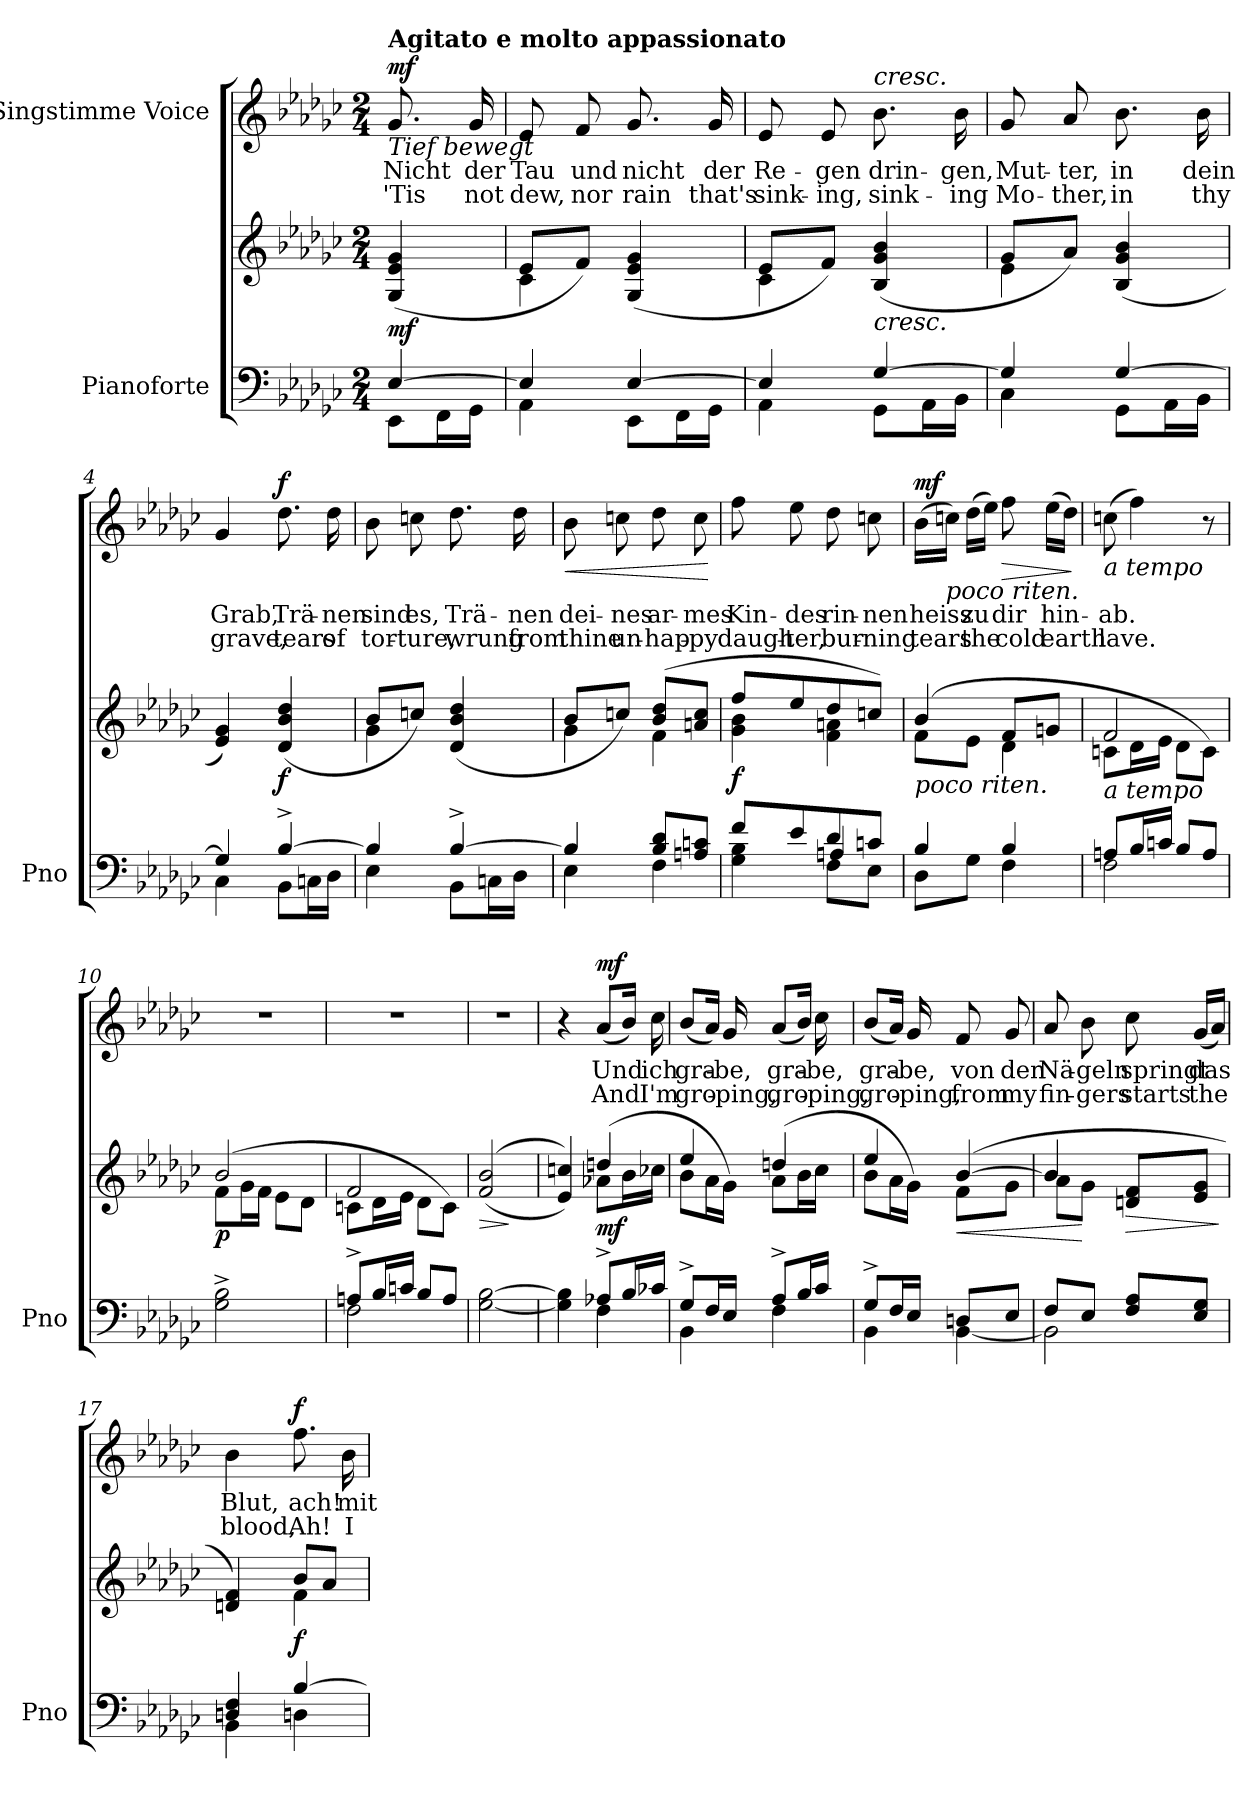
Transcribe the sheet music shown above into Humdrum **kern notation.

**kern	**kern	**dynam	**kern	**text	**text	**dynam
*part2	*part2	*part2	*part1	*part1	*part1	*part1
*staff3	*staff2	*staff2/3	*staff1	*staff1	*staff1	*staff1
*I"Pianoforte	*	*	*I"Singstimme Voice	*	*	*
*I'Pno	*	*	*	*	*	*
*clefF4	*clefG2	*	*clefG2	*	*	*
*k[b-e-a-d-g-c-]	*k[b-e-a-d-g-c-]	*	*k[b-e-a-d-g-c-]	*	*	*
*M2/4	*M2/4	*	*M2/4	*	*	*
=	=	=	=	=	=	=
*^	*	*	*	*	*	*
!	!	!	!	!LO:TX:a:B:t=Agitato e molto appassionato	!	!	!
!	!	!	!	!LO:TX:b:i:t=Tief bewegt	!	!	!
!	!	!	!LO:DY:b	!	!LO:LY:b	!LO:LY:b	!LO:DY:a
[4E-/	8EE-\L	(4G-/ 4e-/ 4g-/	mf	8.g-/	Nicht	'Tis	mf
.	16FF\L	.	.	.	.	.	.
!	!	!	!	!	!LO:LY:b	!LO:LY:b	!
.	16GG-\JJ	.	.	16g-/	der	not	.
=1	=1	=1	=1	=1	=1	=1	=1
*	*	*^	*	*	*	*	*
!	!	!	!	!	!	!LO:LY:b	!LO:LY:b	!
4E-/]	4AA-\	8e-/L	4c-\	.	8e-/	Tau	dew,	.
!	!	!	!	!	!	!LO:LY:b	!LO:LY:b	!
.	.	8f/J)	.	.	8f/	und	nor	.
!	!	!	!	!	!	!LO:LY:b	!LO:LY:b	!
[4E-/	8EE-\L	(4G-/ 4e-/ 4g-/	4ryy	.	8.g-/	nicht	rain	.
.	16FF\L	.	.	.	.	.	.	.
!	!	!	!	!	!	!LO:LY:b	!LO:LY:b	!
.	16GG-\JJ	.	.	.	16g-/	der	that's	.
=2	=2	=2	=2	=2	=2	=2	=2	=2
!	!	!	!	!	!	!LO:LY:b	!LO:LY:b	!
4E-/]	4AA-\	8e-/L	4c-\	.	8e-/	Re-	sink-	.
!	!	!	!	!	!	!LO:LY:b	!LO:LY:b	!
.	.	8f/J)	.	.	8e-/	-gen	-ing,	.
!	!	!	!	!	!LO:TX:a:i:t=cresc.	!	!	!
!	!	!LO:TX:b:i:t=cresc.	!	!	!	!	!	!
!	!	!	!	!	!	!LO:LY:b	!LO:LY:b	!
[4G-/	8GG-\L	(4B-/ 4g-/ 4b-/	4ryy	.	8.b-\	drin-	sink-	.
.	16AA-\L	.	.	.	.	.	.	.
!	!	!	!	!	!	!LO:LY:b	!LO:LY:b	!
.	16BB-\JJ	.	.	.	16b-\	-gen,	-ing	.
=3	=3	=3	=3	=3	=3	=3	=3	=3
!	!	!	!	!	!	!LO:LY:b	!LO:LY:b	!
4G-/]	4C-\	8g-/L	4e-\	.	8g-/	Mut-	Mo-	.
!	!	!	!	!	!	!LO:LY:b	!LO:LY:b	!
.	.	8a-/J)	.	.	8a-/	-ter,	-ther,	.
!	!	!	!	!	!	!LO:LY:b	!LO:LY:b	!
[4G-/	8GG-\L	(4B-/ 4g-/ 4b-/	4ryy	.	8.b-\	in	in	.
.	16AA-\L	.	.	.	.	.	.	.
!	!	!	!	!	!	!LO:LY:b	!LO:LY:b	!
.	16BB-\JJ	.	.	.	16b-\	dein	thy	.
*	*	*v	*v	*	*	*	*	*
!!LO:LB:g=z
=4	=4	=4	=4	=4	=4	=4	=4
!	!	!	!	!	!LO:LY:b	!LO:LY:b	!
4G-/]	4C-\	4e-/ 4g-/)	.	4g-/	Grab,	grave,	.
!	!	!	!LO:DY:b	!	!LO:LY:b	!LO:LY:b	!LO:DY:a
[4B-^/	8BB-\L	(>4d-/ 4b-/ 4dd-/	f	8.dd-\	Trä-	tears	f
.	16Cn\L	.	.	.	.	.	.
!	!	!	!	!	!LO:LY:b	!LO:LY:b	!
.	16D-\JJ	.	.	16dd-\	-nen	of	.
=5	=5	=5	=5	=5	=5	=5	=5
*	*	*^	*	*	*	*	*
!	!	!	!	!	!	!LO:LY:b	!LO:LY:b	!
4B-/]	4E-\	8b-/L	4g-\	.	8b-\	sind	tor-	.
!	!	!	!	!	!	!LO:LY:b	!LO:LY:b	!
.	.	8ccn/J)	.	.	8ccn\	es,	-ture,	.
!	!	!	!	!	!	!LO:LY:b	!LO:LY:b	!
[4B-^/	8BB-\L	(4d-/ 4b-/ 4dd-/	4ryy	.	8.dd-\	Trä-	wrung	.
.	16Cn\L	.	.	.	.	.	.	.
!	!	!	!	!	!	!LO:LY:b	!LO:LY:b	!
.	16D-\JJ	.	.	.	16dd-\	-nen	from	.
=6	=6	=6	=6	=6	=6	=6	=6	=6
!	!	!	!	!	!	!LO:LY:b	!LO:LY:b	!LO:HP:b
4B-/]	4E-\	8b-/L	4g-\	.	8b-\	dei-	thine	<
!	!	!	!	!	!	!LO:LY:b	!LO:LY:b	!
.	.	8ccn/J)	.	.	8ccn\	-nes	un-	.
!	!	!	!	!	!	!LO:LY:b	!LO:LY:b	!
8B-/ 8d-/L	4F\	(8b-/ 8dd-/L	4f\	.	8dd-\	ar-	-hap-	.
!	!	!	!	!	!	!LO:LY:b	!LO:LY:b	!
8An/ 8cn/J	.	8an/ 8cc/J	.	.	8cc\	-mes	-py	.
*v	*v	*	*	*	*	*	*	*
*	*v	*v	*	*	*	*	*
.	.	.	.	.	.	[
=7	=7	=7	=7	=7	=7	=7
*^	*^	*	*	*	*	*
*	*^	*	*	*	*	*	*	*
!	!	!	!	!	!LO:DY:b	!	!LO:LY:b	!LO:LY:b	!
8f/L	4G-\ 4B-\	4ryy	8ff/L	4g-\ 4b-\	f	8ff\	Kin-	daugh-	.
!	!	!	!	!	!	!	!LO:LY:b	!LO:LY:b	!
8e-/	.	.	8ee-/	.	.	8ee-\	-des	-ter,	.
!	!	!	!	!	!	!	!LO:LY:b	!LO:LY:b	!
8d-/	8F\L	4An/	8dd-/	4f\ 4an\	.	8dd-\	rin-	bur-	.
!	!	!	!	!	!	!	!LO:LY:b	!LO:LY:b	!
8cn/J	8E-\J	.	8ccn/J)	.	.	8ccn\	-nen	-ning	.
*	*v	*v	*	*	*	*	*	*	*
!!LO:LB:g=z
=8	=8	=8	=8	=8	=8	=8	=8	=8
!	!	!LO:TX:b:i:t=poco riten.	!	!	!	!	!	!
!	!	!	!	!	!	!LO:LY:b	!LO:LY:b	!LO:DY:a
4B-/	8D-\L	(4b-/	8f\L	.	(16b-\LL	heiss	tears	mf
!	!	!	!	!	!LO:TX:b:i:t=poco riten.	!	!	!
.	.	.	.	.	16ccn\JJ)	.	.	.
!	!	!	!	!	!	!LO:LY:b	!LO:LY:b	!
.	8G-\J	.	8e-\J	.	(16dd-\LL	zu	the	.
.	.	.	.	.	16ee-\JJ)	.	.	.
!	!	!	!	!	!	!LO:LY:b	!LO:LY:b	!LO:HP:b
4B-/	4F\	8f/L	4d-\	.	8ff\	dir	cold	>
!	!	!	!	!	!	!LO:LY:b	!LO:LY:b	!
.	.	8gn/J	.	.	(16ee-\LL	hin-	earth	.
.	.	.	.	.	16dd-\JJ)	.	.	.
*v	*v	*	*	*	*	*	*	*
*	*v	*v	*	*	*	*	*
.	.	.	.	.	.	]
=9	=9	=9	=9	=9	=9	=9
*^	*^	*	*	*	*	*
!	!	!	!	!	!LO:TX:b:i:t=a tempo	!	!	!
!	!	!LO:TX:b:i:t=a tempo	!	!	!	!	!	!
!	!	!	!	!	!	!LO:LY:b	!LO:LY:b	!
8An/L	2F\	2f/	8cn\L	.	(8ccn\	-ab.	lave.	.
16B-/L	.	.	16d-\L	.	4ff\)	.	.	.
16cn/JJ	.	.	16e-\JJ	.	.	.	.	.
8B-/L	.	.	8d-\L	.	.	.	.	.
8A/J	.	.	8c\J)	.	8r	.	.	.
*v	*v	*	*	*	*	*	*	*
=10	=10	=10	=10	=10	=10	=10	=10
!	!	!	!LO:DY:b	!	!	!	!
2G-\^ 2B-\^	(2b-/	8f\L	p	2r	.	.	.
.	.	16g-\L	.	.	.	.	.
.	.	16f\JJ	.	.	.	.	.
.	.	8e-\L	.	.	.	.	.
.	.	8d-\J	.	.	.	.	.
=11	=11	=11	=11	=11	=11	=11	=11
*^	*	*	*	*	*	*	*
8An^/L	2F\	2f/	8cn\L	.	2r	.	.	.
16B-/L	.	.	16d-\L	.	.	.	.	.
16cn/JJ	.	.	16e-\JJ	.	.	.	.	.
8B-/L	.	.	8d-\L	.	.	.	.	.
8A/J	.	.	8c\J)	.	.	.	.	.
*v	*v	*	*	*	*	*	*	*
=12	=12	=12	=12	=12	=12	=12	=12
!	!	!	!LO:HP:b	!	!	!	!
*	*v	*v	*	*	*	*	*
[2G-\ [>2B-\	(>(2f/ 2b-/	>	2r	.	.	.
.	.	]	.	.	.	.
!!LO:PB:g=z
=13	=13	=13	=13	=13	=13	=13
*^	*^	*	*	*	*	*
4G-\] 4B-\]	4ryy	4e-/ 4ccn/))	4ryy	.	4r	.	.	.
!	!	!	!	!LO:DY:b	!	!LO:LY:b	!LO:LY:b	!LO:DY:a
8A-X^/L	4F\	(4ddn/	8a-X\L	mf	(8a-/L	Und	And	mf
16B-/L	.	.	16b-\L	.	16b-/Jk)	.	.	.
!	!	!	!	!	!	!LO:LY:b	!LO:LY:b	!
16c-X/JJ	.	.	16cc-X\JJ	.	16cc-\	ich	I'm	.
=14	=14	=14	=14	=14	=14	=14	=14	=14
!	!	!	!	!	!	!LO:LY:b	!LO:LY:b	!
8G-^/L	4BB-\	4ee-/	8b-\L	.	(8b-/L	gra-	gro-	.
16F/L	.	.	16a-\L	.	16a-/Jk)	.	.	.
!	!	!	!	!	!	!LO:LY:b	!LO:LY:b	!
16E-/JJ	.	.	16g-\JJ)	.	16g-/	-be,	-ping,	.
!	!	!	!	!	!	!LO:LY:b	!LO:LY:b	!
8A-^/L	4F\	(4ddn/	8a-\L	.	(8a-/L	gra-	gro-	.
16B-/L	.	.	16b-\L	.	16b-/Jk)	.	.	.
!	!	!	!	!	!	!LO:LY:b	!LO:LY:b	!
16c-/JJ	.	.	16cc-\JJ	.	16cc-\	-be,	-ping,	.
=15	=15	=15	=15	=15	=15	=15	=15	=15
!	!	!	!	!	!	!LO:LY:b	!LO:LY:b	!
8G-^/L	4BB-\	4ee-/	8b-\L	.	(8b-/L	gra-	gro-	.
16F/L	.	.	16a-\L	.	16a-/Jk)	.	.	.
!	!	!	!	!	!	!LO:LY:b	!LO:LY:b	!
16E-/JJ	.	.	16g-\JJ)	.	16g-/	-be,	-ping,	.
!	!	!	!	!LO:HP:b	!	!LO:LY:b	!LO:LY:b	!
8Dn/L	[4BB-\	([4b-/	8f\L	<	8f/	von	from	.
!	!	!	!	!	!	!LO:LY:b	!LO:LY:b	!
8E-/J	.	.	8g-\J	.	8g-/	den	my	.
=16	=16	=16	=16	=16	=16	=16	=16	=16
!	!	!	!	!	!	!LO:LY:b	!LO:LY:b	!
8F/L	2BB-\]	4b-/]	8a-\L	.	8a-/	Nä-	fin-	.
!	!	!	!	!	!	!LO:LY:b	!LO:LY:b	!
8E-/J	.	.	8g-\J	[	8b-\	-geln	-gers	.
!	!	!	!	!LO:HP:b	!	!LO:LY:b	!LO:LY:b	!
8F/ 8A-/L	.	8dn/ 8f/L	4ryy	>	8cc-\	springt	starts	.
!	!	!	!	!	!	!LO:LY:b	!LO:LY:b	!
8E-/ 8G-/J	.	8e-/ 8g-/J	.	.	(16g-/LL	das	the	.
.	.	.	.	.	16a-/JJ)	.	.	.
*v	*v	*	*	*	*	*	*	*
*	*v	*v	*	*	*	*	*
.	.	]	.	.	.	.
!!LO:PB:g=z
=17	=17	=17	=17	=17	=17	=17
*^	*^	*	*	*	*	*
!	!	!	!	!	!	!LO:LY:b	!LO:LY:b	!
4Dn/ 4F/	4BB-\	4dn/ 4f/)	4ryy	.	4b-\	Blut,	blood,	.
!	!	!	!	!LO:DY:b	!	!LO:LY:b	!LO:LY:b	!LO:DY:a
[4B-/	4Dn\	8b-/L	4f\	f	8.ff\	ach!	Ah!	f
.	.	8a-/J	.	.	.	.	.	.
!	!	!	!	!	!	!LO:LY:b	!LO:LY:b	!
.	.	.	.	.	16b-\	mit	I	.
*v	*v	*	*	*	*	*	*	*
*	*v	*v	*	*	*	*	*
=	=	=	=	=	=	=
*-	*-	*-	*-	*-	*-	*-
